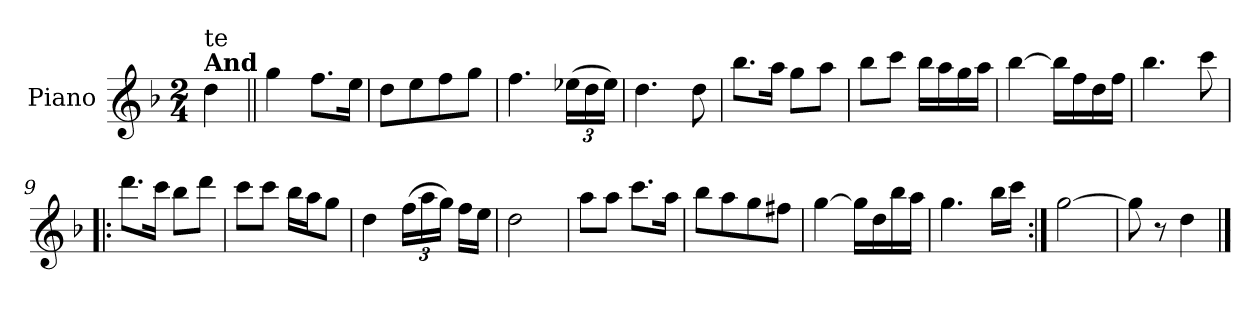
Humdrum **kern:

**kern
*part1
*staff1
*I"Piano
*I'Pno.
*clefG2
*k[b-]
*d:
*M2/4
=
!LO:TX:a:B:t=And
!LO:TX:a:t=te
4dd\
=1||
4gg\
8.ff\L
16ee\Jk
=2
8dd\L
8ee\
8ff\
8gg\J
=3
4.ff\
*Xbrackettup
(>24ee-X\LL
24dd\
24ee-\JJ)
=4
4.dd\
8dd\
=5
8.bb-\L
16aa\Jk
8gg\L
8aa\J
!!LO:LB:g=z
=6
8bb-\L
8ccc\J
16bb-\LL
16aa\
16gg\
16aa\JJ
=7
[4bb-\
16bb-\LL]
16ff\
16dd\
16ff\JJ
=8
4.bb-\
8ccc\
=9!|:
8.ddd\L
16ccc\Jk
8bb-\L
8ddd\J
=10
8ccc\L
8ccc\J
16bb-\LL
16aa\J
8gg\J
!!LO:LB:g=z
=11
4dd\
(>24ff\LL
24aa\
24gg\JJ)
16ff\LL
16ee\JJ
=12
2dd\
=13
8aa\L
8aa\J
8.ccc\L
16aa\Jk
=14
8bb-\L
8aa\
8gg\
8ff#X\J
=15
[4gg\
16gg\LL]
16dd\
16bb-\
16aa\JJ
=16
4.gg\
16bb-\LL
16ccc\JJ
=17:|!
[2gg\
=18
8gg\]
8r
4dd\
==
*-
